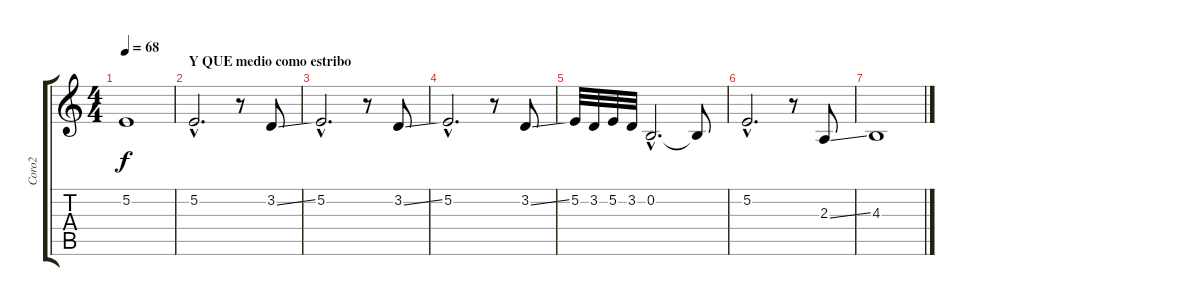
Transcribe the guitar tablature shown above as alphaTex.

\track ("Coro2" "Coro2") {instrument pad4choir}
\staff {score tabs}
\tuning (E4 B3 G3 D3 A2 E2) {hide}
\ts (4 4)
\tempo 68
\clef g2
\ks c
5.2.1{dy f} |
\section ("" "Y QUE medio como estribo")
5.2{hac}.2{d} r.8 3.2{ss}.8 |
5.2{hac}.2{d} r.8 3.2{ss}.8 |
5.2{hac}.2{d} r.8 3.2{ss}.8 |
5.2.32 3.2.32 5.2.32 3.2.32 0.2{hac}.2{d} 0.2{t}.8 |
5.2{hac}.2{d} r.8 2.3{ss}.8 |
4.3.1
